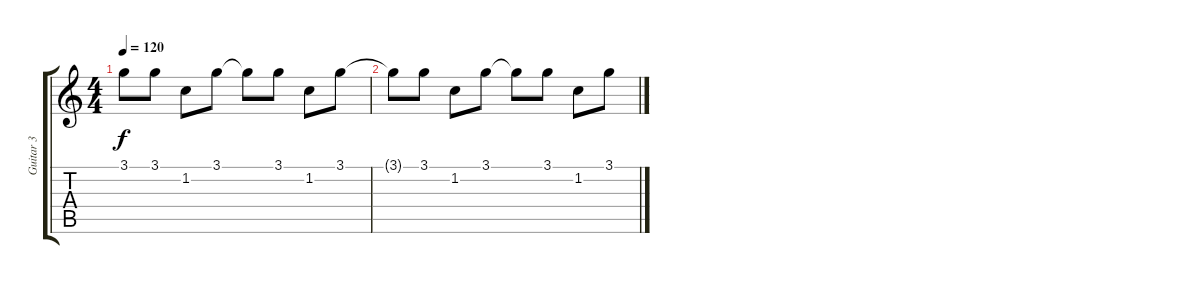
\track ("Guitar 3" "Guitar 3") {instrument acousticguitarsteel}
\staff {score tabs}
\tuning (E4 B3 G3 D3 A2 E2) {hide}
\ts (4 4)
\tempo 120
\clef g2
\ks c
3.1{t}.8{dy f} 3.1.8 1.2.8 3.1.8 3.1{t}.8 3.1.8 1.2.8 3.1.8 |
3.1{t}.8 3.1.8 1.2.8 3.1.8 3.1{t}.8 3.1.8 1.2.8 3.1.8
